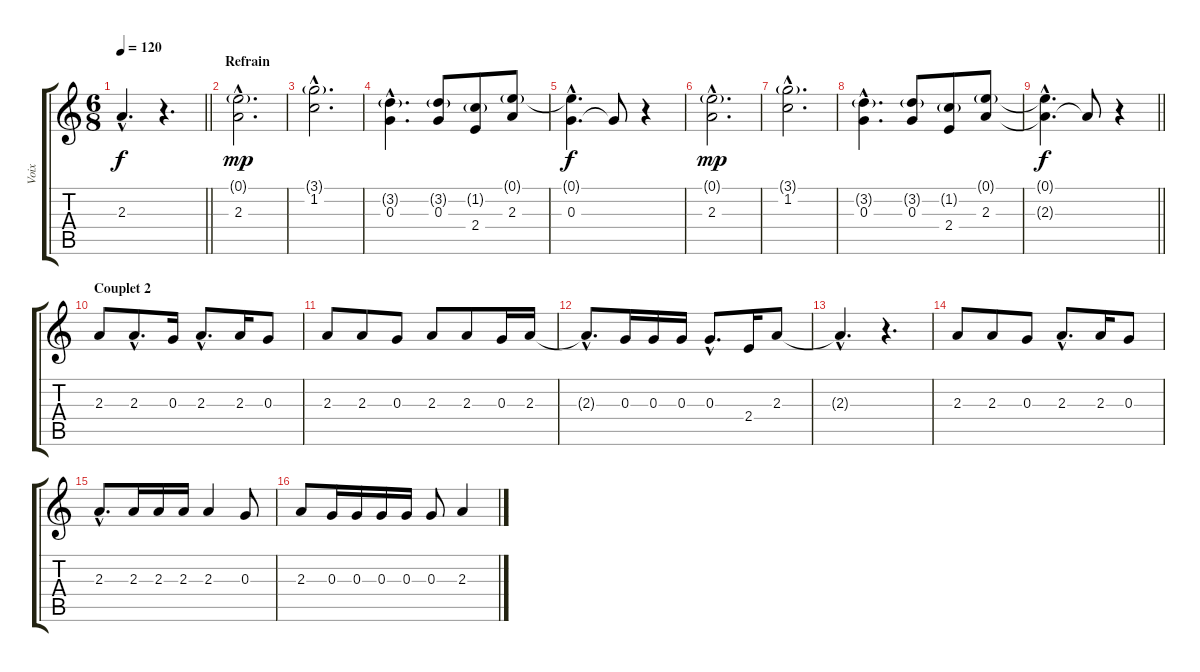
\track ("Voix" "Voix") {instrument electricguitarjazz}
\staff {score tabs}
\tuning (E4 B3 G3 D3 A2 E2) {hide}
\ts (6 8)
\tempo 120
\clef g2
\barLineRight lightlight
\ks c
2.3{hac t}.4{d dy f} r.4{d} |
\section ("" "Refrain")
(0.1{g hac} 2.3{hac}).2{d dy mp} |
(3.1{g hac} 1.2{hac}).2{d} |
(3.2{g hac} 0.3{hac}).4{d} (3.2{g} 0.3).8 (1.2{g} 2.4).8 (0.1{g} 2.3).8 |
(0.1{hac t} 0.3{hac}).4{d dy f} 0.3{t}.8 r.4 |
(0.1{g hac} 2.3{hac}).2{d dy mp} |
(3.1{g hac} 1.2{hac}).2{d} |
(3.2{g hac} 0.3{hac}).4{d} (3.2{g} 0.3).8 (1.2{g} 2.4).8 (0.1{g} 2.3).8 |
\barLineRight lightlight
(0.1{hac t} 2.3{hac t}).4{d dy f} 2.3{t}.8 r.4 |
\section ("" "Couplet 2")
2.3.8 2.3{hac}.8{d} 0.3.16 2.3{hac}.8{d} 2.3.16 0.3.8 |
2.3.8 2.3.8 0.3.8 2.3.8 2.3.8 0.3.16 2.3.16 |
2.3{hac t}.8{d} 0.3.16 0.3.16 0.3.16 0.3{hac}.8{d} 2.4.16 2.3.8 |
2.3{hac t}.4{d} r.4{d} |
2.3.8 2.3.8 0.3.8 2.3{hac}.8{d} 2.3.16 0.3.8 |
2.3{hac}.8{d} 2.3.16 2.3.16 2.3.16 2.3.4 0.3.8 |
2.3.8 0.3.16 0.3.16 0.3.16 0.3.16 0.3.8 2.3.4
